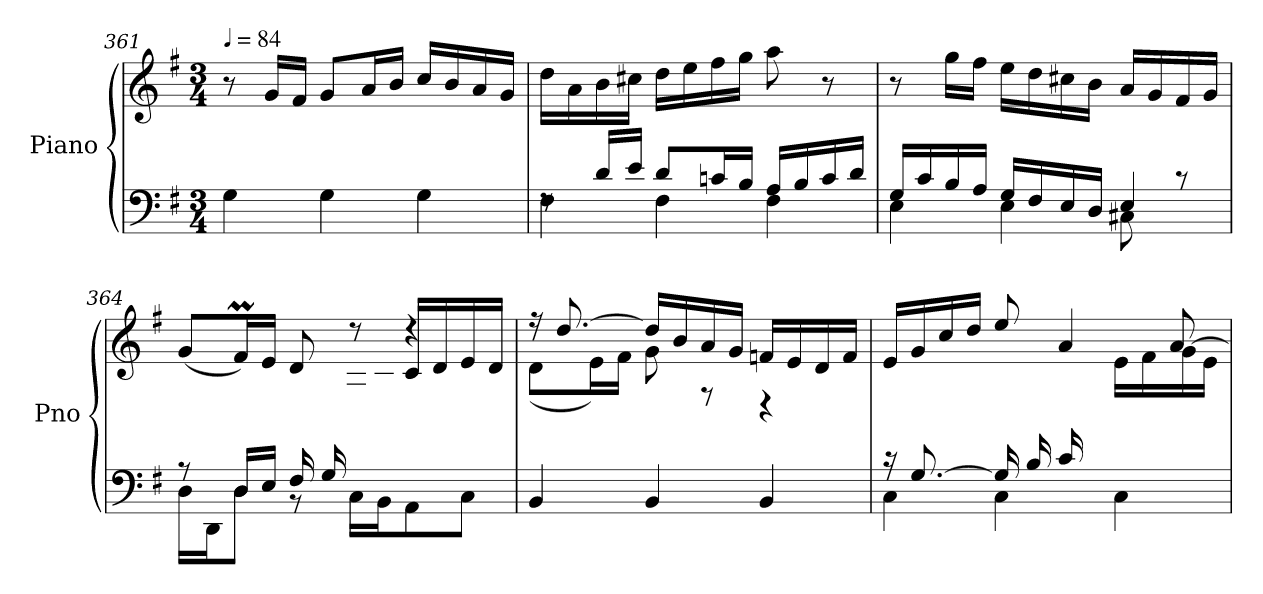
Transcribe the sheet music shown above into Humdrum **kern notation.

**kern	**kern
*part1	*part1
*staff2	*staff1
*I"Piano	*
*I'Pno	*
!!LO:PB:g=z
*clefF4	*clefG2
*k[f#]	*k[f#]
*M3/4	*M3/4
=361	=361
!	!LO:TX:a:t=𝅘𝅥 = 84
4G\	8r
.	16g/LL
.	16f#/JJ
4G\	8g/L
.	16a/L
.	16b/JJ
4G\	16cc/LL
.	16b/
.	16a/
.	16g/JJ
=362	=362
*^	*
8rF	4F#\	16dd\LL
.	.	16a\
16d/LL	.	16b\
16e/JJ	.	16cc#X\JJ
8d/L	4F#\	16dd\LL
.	.	16ee\
16cn/L	.	16ff#\
16B/JJ	.	16gg\JJ
16A/LL	4F#\	8aa\
16B/	.	.
16c/	.	8r
16d/JJ	.	.
=363	=363	=363
16G/LL	4E\	8r
16c/	.	.
16B/	.	16gg\LL
16A/JJ	.	16ff#\JJ
16G/LL	4E\	16ee\LL
16F#/	.	16dd\
16E/	.	16cc#X\
16D/JJ	.	16b\JJ
8C#X\	4E/	16a/LL
.	.	16g/
8r	.	16f#/
.	.	16g/JJ
!!LO:LB:g=z
=364	=364	=364
*	*	*^
8r	16D\LL	(8g/L	4.ryy
.	16DD\J	.	.
16D/LL	8D\J	16f#m/L)	.
16E/JJ	.	16e/JJ	.
16F#/LL	8r	8d/	.
16G/	.	.	.
4.ryy	16C\LL	8r	16A\
.	16BB\J	.	16B\JJ
.	8AA\	4r	16c/LL
.	.	.	16d/
.	8C\J	.	16e/
.	.	.	16d/JJ
*v	*v	*	*
=365	=365	=365
4BB/	16r	(8d\L
.	[8.dd/	.
.	.	16e\L)
.	.	16f#\JJ
4BB/	16dd/LL]	8g\
.	16b/	.
.	16a/	8rF
.	16g/JJ	.
4BB/	16fn/LL	4rD
.	16e/	.
.	16d/	.
.	16f/JJ	.
=366	=366	=366
*^	*	*
16r	4C\	16e/LL	4..ryy
[8.G/	.	16g/	.
.	.	16cc/	.
.	.	16dd/JJ	.
16G/LL]	4C\	8ee/	.
16B/	.	.	.
16c/	.	4a/	.
4ryy	.	.	16d\JJ
.	4C\	.	16e\LL
.	.	.	16f#\
.	.	[8a/	16g\
16ryy	.	.	16e\JJ
*v	*v	*	*
*	*v	*v
=	=
*-	*-
